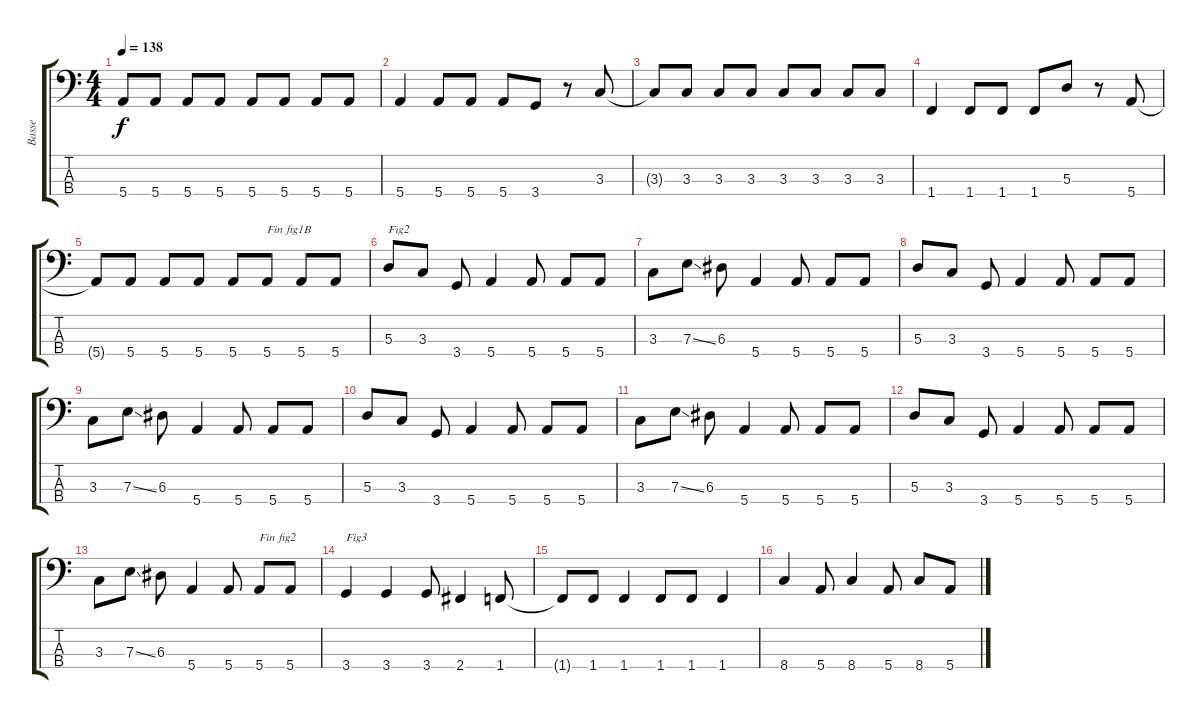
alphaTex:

\track ("Basse" "Basse") {instrument electricbasspick}
\staff {score tabs}
\tuning (G2 D2 A1 E1) {hide}
\ts (4 4)
\tempo 138
\clef f4
\ks c
5.4{t}.8{dy f} 5.4.8 5.4.8 5.4.8 5.4.8 5.4.8 5.4.8 5.4.8 |
5.4.4 5.4.8 5.4.8 5.4.8 3.4.8 r.8 3.3.8 |
3.3{t}.8 3.3.8 3.3.8 3.3.8 3.3.8 3.3.8 3.3.8 3.3.8 |
1.4.4 1.4.8 1.4.8 1.4.8 5.3.8 r.8 5.4.8 |
5.4{t}.8 5.4.8 5.4.8 5.4.8 5.4.8 5.4.8{txt "Fin fig1B"} 5.4.8 5.4.8 |
5.3.8{txt "Fig2"} 3.3.8 3.4.8 5.4.4 5.4.8 5.4.8 5.4.8 |
3.3.8 7.3{ss}.8 6.3.8 5.4.4 5.4.8 5.4.8 5.4.8 |
5.3.8 3.3.8 3.4.8 5.4.4 5.4.8 5.4.8 5.4.8 |
3.3.8 7.3{ss}.8 6.3.8 5.4.4 5.4.8 5.4.8 5.4.8 |
5.3.8 3.3.8 3.4.8 5.4.4 5.4.8 5.4.8 5.4.8 |
3.3.8 7.3{ss}.8 6.3.8 5.4.4 5.4.8 5.4.8 5.4.8 |
5.3.8 3.3.8 3.4.8 5.4.4 5.4.8 5.4.8 5.4.8 |
3.3.8 7.3{ss}.8 6.3.8 5.4.4 5.4.8 5.4.8{txt "Fin fig2"} 5.4.8 |
3.4.4{txt "Fig3"} 3.4.4 3.4.8 2.4.4 1.4.8 |
1.4{t}.8 1.4.8 1.4.4 1.4.8 1.4.8 1.4.4 |
8.4.4 5.4.8 8.4.4 5.4.8 8.4.8 5.4.8
